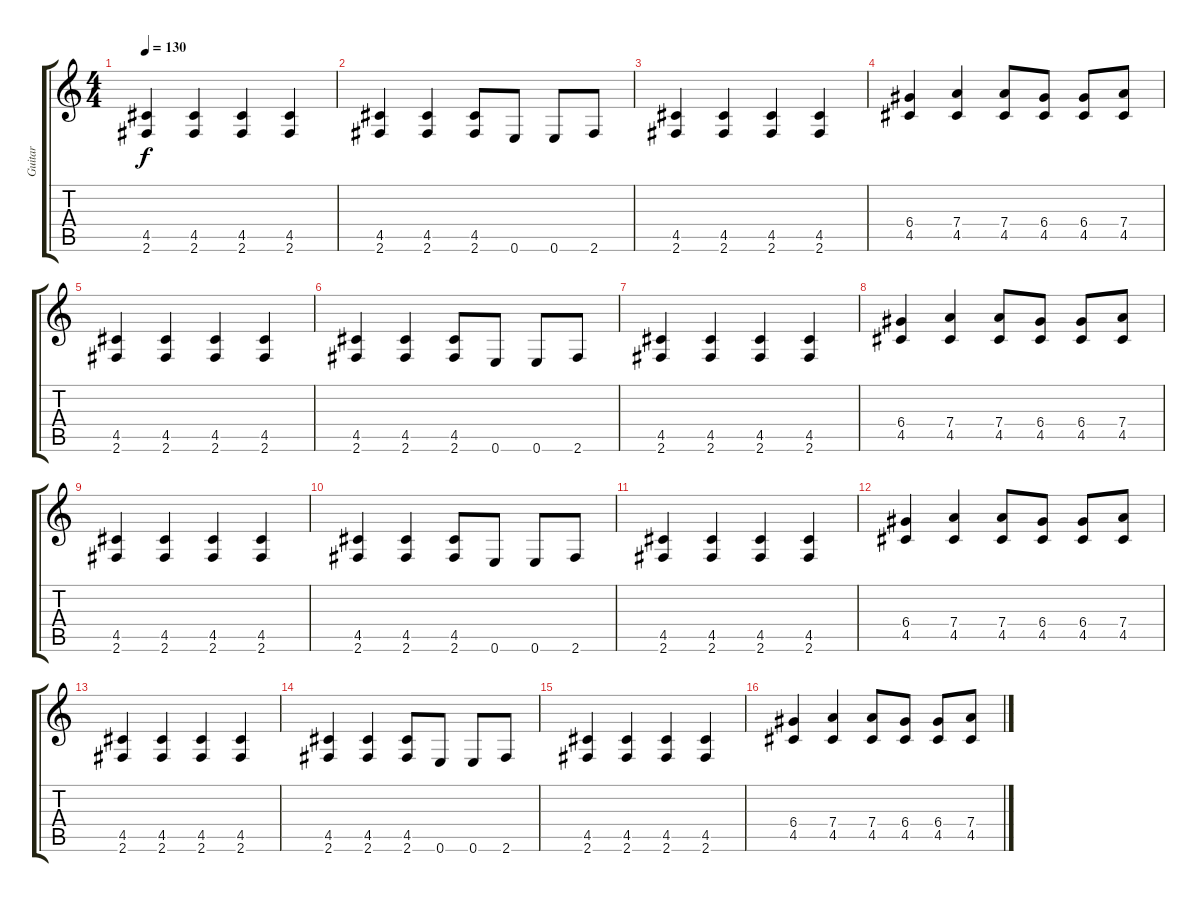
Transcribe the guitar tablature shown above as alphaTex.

\track ("Guitar" "Guitar") {instrument overdrivenguitar}
\staff {score tabs}
\tuning (E4 B3 G3 D3 A2 E2) {hide}
\ts (4 4)
\tempo 130
\clef g2
\ks c
(4.5 2.6).4{dy f} (4.5 2.6).4 (4.5 2.6).4 (4.5 2.6).4 |
(4.5 2.6).4 (4.5 2.6).4 (4.5 2.6).8 0.6.8 0.6.8 2.6.8 |
(4.5 2.6).4 (4.5 2.6).4 (4.5 2.6).4 (4.5 2.6).4 |
(6.4 4.5).4 (7.4 4.5).4 (7.4 4.5).8 (6.4 4.5).8 (6.4 4.5).8 (7.4 4.5).8 |
(4.5 2.6).4 (4.5 2.6).4 (4.5 2.6).4 (4.5 2.6).4 |
(4.5 2.6).4 (4.5 2.6).4 (4.5 2.6).8 0.6.8 0.6.8 2.6.8 |
(4.5 2.6).4 (4.5 2.6).4 (4.5 2.6).4 (4.5 2.6).4 |
(6.4 4.5).4 (7.4 4.5).4 (7.4 4.5).8 (6.4 4.5).8 (6.4 4.5).8 (7.4 4.5).8 |
(4.5 2.6).4 (4.5 2.6).4 (4.5 2.6).4 (4.5 2.6).4 |
(4.5 2.6).4 (4.5 2.6).4 (4.5 2.6).8 0.6.8 0.6.8 2.6.8 |
(4.5 2.6).4 (4.5 2.6).4 (4.5 2.6).4 (4.5 2.6).4 |
(6.4 4.5).4 (7.4 4.5).4 (7.4 4.5).8 (6.4 4.5).8 (6.4 4.5).8 (7.4 4.5).8 |
(4.5 2.6).4 (4.5 2.6).4 (4.5 2.6).4 (4.5 2.6).4 |
(4.5 2.6).4 (4.5 2.6).4 (4.5 2.6).8 0.6.8 0.6.8 2.6.8 |
(4.5 2.6).4 (4.5 2.6).4 (4.5 2.6).4 (4.5 2.6).4 |
(6.4 4.5).4 (7.4 4.5).4 (7.4 4.5).8 (6.4 4.5).8 (6.4 4.5).8 (7.4 4.5).8
